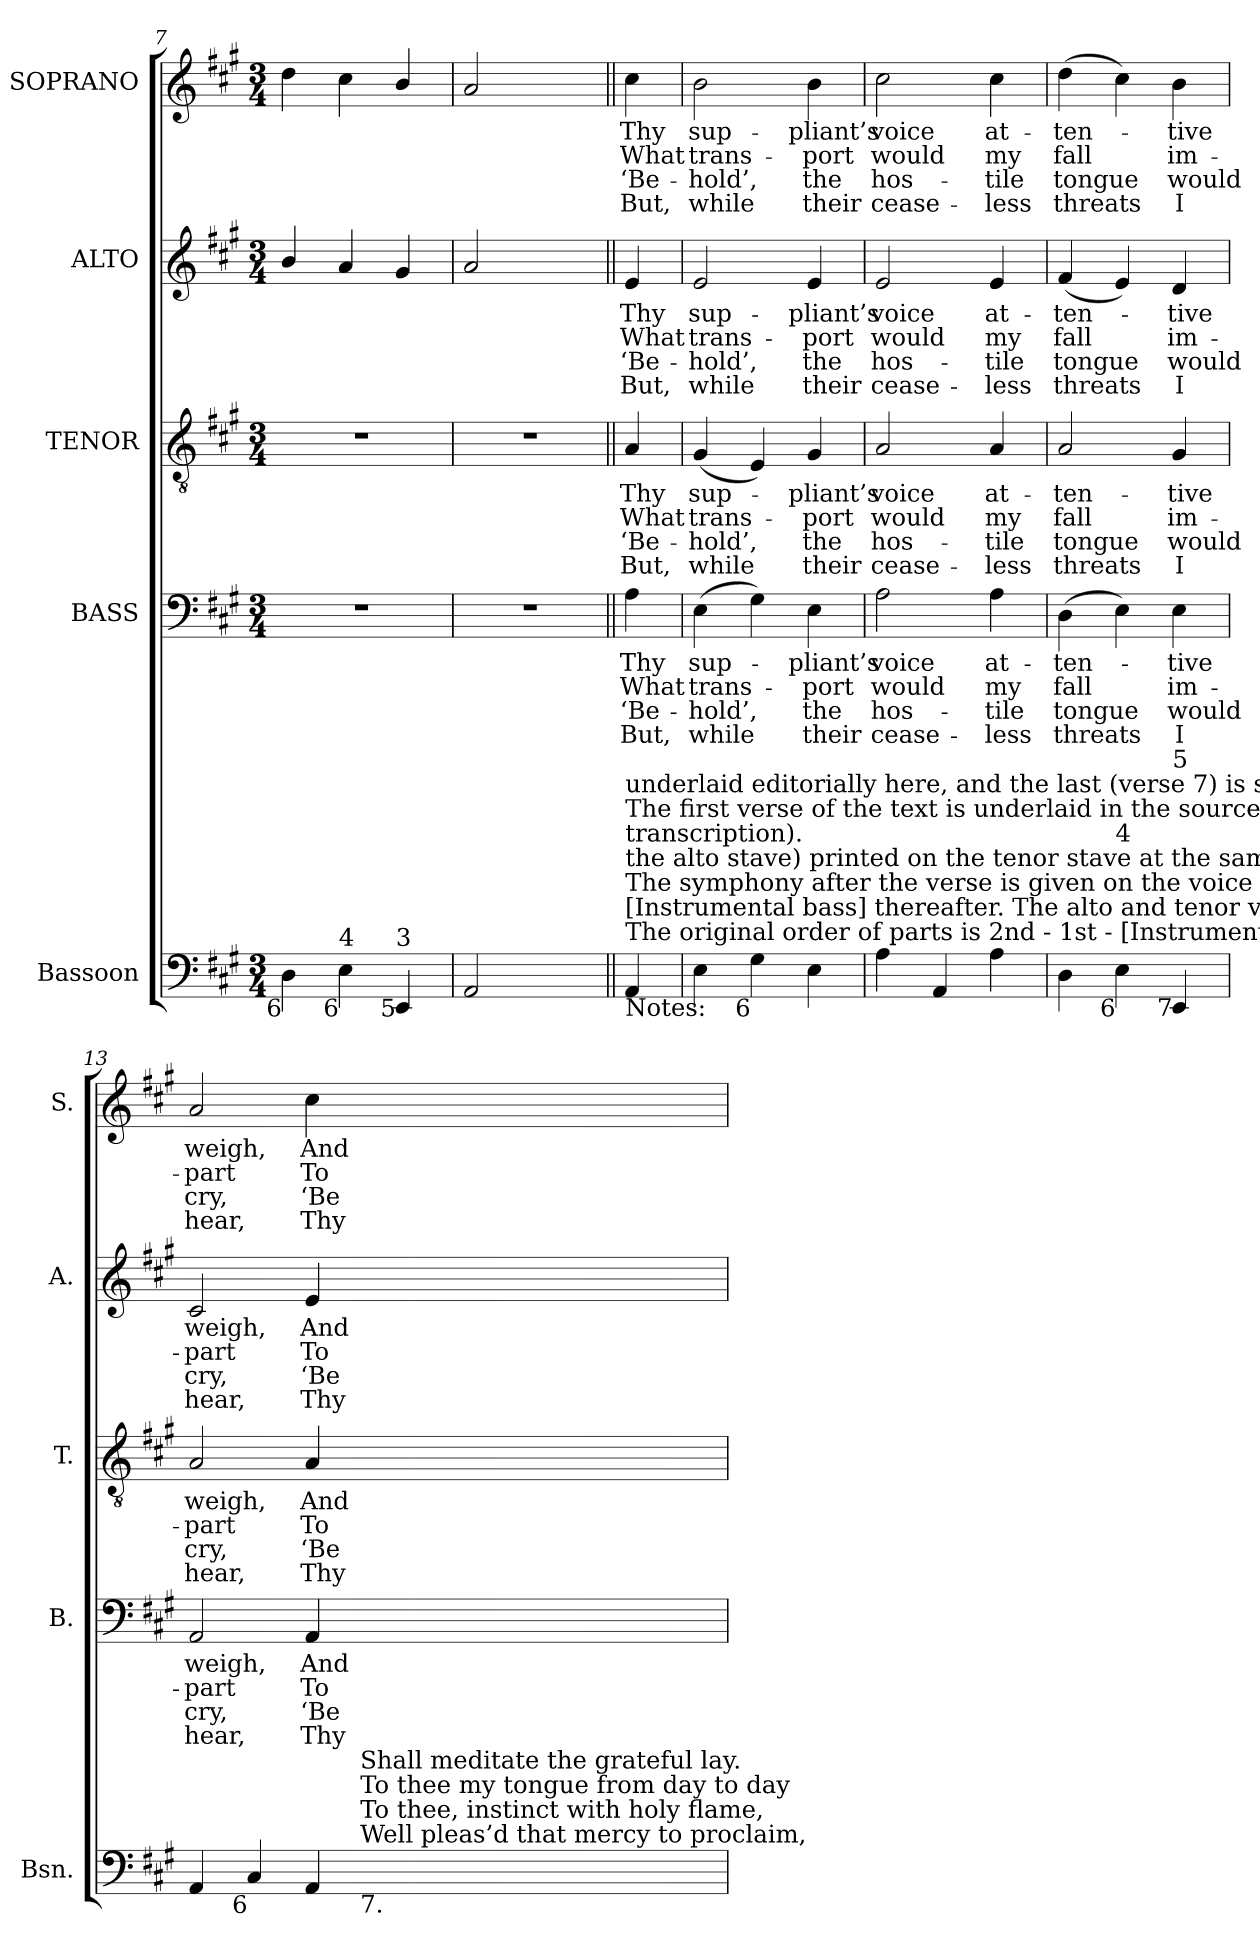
**kern	**kern	**text	**text	**text	**text	**kern	**text	**text	**text	**text	**kern	**text	**text	**text	**text	**kern	**text	**text	**text	**text
*part5	*part4	*part4	*part4	*part4	*part4	*part3	*part3	*part3	*part3	*part3	*part2	*part2	*part2	*part2	*part2	*part1	*part1	*part1	*part1	*part1
*staff5	*staff4	*staff4	*staff4	*staff4	*staff4	*staff3	*staff3	*staff3	*staff3	*staff3	*staff2	*staff2	*staff2	*staff2	*staff2	*staff1	*staff1	*staff1	*staff1	*staff1
*I"Bassoon	*I"BASS	*	*	*	*	*I"TENOR	*	*	*	*	*I"ALTO	*	*	*	*	*I"SOPRANO	*	*	*	*
*I'Bsn.	*I'B.	*	*	*	*	*I'T.	*	*	*	*	*I'A.	*	*	*	*	*I'S.	*	*	*	*
*clefF4	*clefF4	*	*	*	*	*clefGv2	*	*	*	*	*clefG2	*	*	*	*	*clefG2	*	*	*	*
*	*	*	*	*	*	*ITrd7c12	*	*	*	*	*	*	*	*	*	*	*	*	*	*
*k[f#c#g#]	*k[f#c#g#]	*	*	*	*	*k[f#c#g#]	*	*	*	*	*k[f#c#g#]	*	*	*	*	*k[f#c#g#]	*	*	*	*
*A:	*A:	*	*	*	*	*A:	*	*	*	*	*A:	*	*	*	*	*A:	*	*	*	*
*M3/4	*M3/4	*	*	*	*	*M3/4	*	*	*	*	*M3/4	*	*	*	*	*M3/4	*	*	*	*
=7	=7	=7	=7	=7	=7	=7	=7	=7	=7	=7	=7	=7	=7	=7	=7	=7	=7	=7	=7	=7
!LO:TX:b:rj:t=6	!	!	!	!	!	!	!	!	!	!	!	!	!	!	!	!	!	!	!	!
!	!LO:N:vis=1	!	!	!	!	!LO:N:vis=1	!	!	!	!	!	!	!	!	!	!	!	!	!	!
4Di\	2.r	.	.	.	.	2.r	.	.	.	.	4bi/	.	.	.	.	4ddi\	.	.	.	.
!LO:TX:b:rj:t=6	!	!	!	!	!	!	!	!	!	!	!	!	!	!	!	!	!	!	!	!
!LO:TX:t=4	!	!	!	!	!	!	!	!	!	!	!	!	!	!	!	!	!	!	!	!
4Ei\	.	.	.	.	.	.	.	.	.	.	4ai/	.	.	.	.	4cc#i\	.	.	.	.
!LO:TX:b:rj:t=5	!	!	!	!	!	!	!	!	!	!	!	!	!	!	!	!	!	!	!	!
!LO:TX:t=3	!	!	!	!	!	!	!	!	!	!	!	!	!	!	!	!	!	!	!	!
4EEi/	.	.	.	.	.	.	.	.	.	.	4g#i/	.	.	.	.	4bi/	.	.	.	.
=8	=8	=8	=8	=8	=8	=8	=8	=8	=8	=8	=8	=8	=8	=8	=8	=8	=8	=8	=8	=8
!	!LO:N:vis=1	!	!	!	!	!LO:N:vis=1	!	!	!	!	!	!	!	!	!	!	!	!	!	!
2AAi/	2.r	.	.	.	.	2.r	.	.	.	.	2ai/	.	.	.	.	2ai/	.	.	.	.
4ryy	.	.	.	.	.	.	.	.	.	.	4ryy	.	.	.	.	4ryy	.	.	.	.
!!LO:LB:g=z
=9||	=9||	=9||	=9||	=9||	=9||	=9||	=9||	=9||	=9||	=9||	=9||	=9||	=9||	=9||	=9||	=9||	=9||	=9||	=9||	=9||
!	!	!LO:LY:b:color=#000000	!LO:LY:b:color=#000000	!LO:LY:b:color=#000000	!LO:LY:b:color=#000000	!	!	!	!	!	!	!	!	!	!	!	!	!	!	!
!	!	!	!	!	!	!	!LO:LY:b:color=#000000	!LO:LY:b:color=#000000	!LO:LY:b:color=#000000	!LO:LY:b:color=#000000	!	!	!	!	!	!	!	!	!	!
!	!	!	!	!	!	!	!	!	!	!	!	!LO:LY:b:color=#000000	!LO:LY:b:color=#000000	!LO:LY:b:color=#000000	!LO:LY:b:color=#000000	!	!	!	!	!
!LO:TX:b:t=Notes&colon;	!	!	!	!	!	!	!	!	!	!	!	!	!	!	!	!	!	!	!	!
!LO:TX:t=The original order of parts is 2nd - 1st - [Instrumental bass] in the opening symphony, and Tenor - [Alto] - Treble - [Bass] -	!	!	!	!	!	!	!	!	!	!	!	!	!	!	!	!	!	!	!	!
!LO:TX:t=[Instrumental bass] thereafter. The alto and tenor voice parts are given in the treble clef an octave above sounding pitch in the source.	!	!	!	!	!	!	!	!	!	!	!	!	!	!	!	!	!	!	!	!
!LO:TX:t=The symphony after the verse is given on the voice parts in the source, with the second treble-range instrumental part (given here on	!	!	!	!	!	!	!	!	!	!	!	!	!	!	!	!	!	!	!	!
!LO:TX:t=the alto stave) printed on the tenor stave at the same pitch as given in this edition (i.e. this has not been transposed by an octave in	!	!	!	!	!	!	!	!	!	!	!	!	!	!	!	!	!	!	!	!
!LO:TX:t=transcription).	!	!	!	!	!	!	!	!	!	!	!	!	!	!	!	!	!	!	!	!
!LO:TX:t=The first verse of the text is underlaid in the source, with four other verses printed after the music&colon; the first three of these have been	!	!	!	!	!	!	!	!	!	!	!	!	!	!	!	!	!	!	!	!
!LO:TX:t=underlaid editorially here, and the last (verse 7) is shown to the right.	!	!	!	!	!	!	!	!	!	!	!	!	!	!	!	!	!	!	!	!
!	!	!	!	!	!	!	!	!	!	!	!	!	!	!	!	!	!LO:LY:b:color=#000000	!LO:LY:b:color=#000000	!LO:LY:b:color=#000000	!LO:LY:b:color=#000000
4AAi/	4Ai\	Thy	What	‘Be-	-But,	4AAi/	Thy	What	‘Be-	-But,	4ei/	Thy	What	‘Be-	-But,	4cc#i\	Thy	What	‘Be-	-But,
=10	=10	=10	=10	=10	=10	=10	=10	=10	=10	=10	=10	=10	=10	=10	=10	=10	=10	=10	=10	=10
!	!	!LO:LY:b:color=#000000	!LO:LY:b:color=#000000	!LO:LY:b:color=#000000	!LO:LY:b:color=#000000	!	!	!	!	!	!	!	!	!	!	!	!	!	!	!
!	!	!	!	!	!	!	!LO:LY:b:color=#000000	!LO:LY:b:color=#000000	!LO:LY:b:color=#000000	!LO:LY:b:color=#000000	!	!	!	!	!	!	!	!	!	!
!	!	!	!	!	!	!	!	!	!	!	!	!LO:LY:b:color=#000000	!LO:LY:b:color=#000000	!LO:LY:b:color=#000000	!LO:LY:b:color=#000000	!	!	!	!	!
!	!	!	!	!	!	!	!	!	!	!	!	!	!	!	!	!	!LO:LY:b:color=#000000	!LO:LY:b:color=#000000	!LO:LY:b:color=#000000	!LO:LY:b:color=#000000
4Ei\	(4Ei\	sup-	trans-	hold’,	while	(4GG#i/	sup-	trans-	hold’,	while	2ei/	sup-	trans-	hold’,	while	2bi\	sup-	trans-	hold’,	while
!LO:TX:b:rj:t=6	!	!	!	!	!	!	!	!	!	!	!	!	!	!	!	!	!	!	!	!
4G#i\	4G#i\)	.	.	.	.	4EEi/)	.	.	.	.	.	.	.	.	.	.	.	.	.	.
!	!	!LO:LY:b:color=#000000	!LO:LY:b:color=#000000	!LO:LY:b:color=#000000	!LO:LY:b:color=#000000	!	!	!	!	!	!	!	!	!	!	!	!	!	!	!
!	!	!	!	!	!	!	!LO:LY:b:color=#000000	!LO:LY:b:color=#000000	!LO:LY:b:color=#000000	!LO:LY:b:color=#000000	!	!	!	!	!	!	!	!	!	!
!	!	!	!	!	!	!	!	!	!	!	!	!LO:LY:b:color=#000000	!LO:LY:b:color=#000000	!LO:LY:b:color=#000000	!LO:LY:b:color=#000000	!	!	!	!	!
!	!	!	!	!	!	!	!	!	!	!	!	!	!	!	!	!	!LO:LY:b:color=#000000	!LO:LY:b:color=#000000	!LO:LY:b:color=#000000	!LO:LY:b:color=#000000
4Ei\	4Ei\	-pliant’s	-port	the	their	4GG#i/	-pliant’s	-port	the	their	4ei/	-pliant’s	-port	the	their	4bi\	-pliant’s	-port	the	their
=11	=11	=11	=11	=11	=11	=11	=11	=11	=11	=11	=11	=11	=11	=11	=11	=11	=11	=11	=11	=11
!	!	!LO:LY:b:color=#000000	!LO:LY:b:color=#000000	!LO:LY:b:color=#000000	!LO:LY:b:color=#000000	!	!	!	!	!	!	!	!	!	!	!	!	!	!	!
!	!	!	!	!	!	!	!LO:LY:b:color=#000000	!LO:LY:b:color=#000000	!LO:LY:b:color=#000000	!LO:LY:b:color=#000000	!	!	!	!	!	!	!	!	!	!
!	!	!	!	!	!	!	!	!	!	!	!	!LO:LY:b:color=#000000	!LO:LY:b:color=#000000	!LO:LY:b:color=#000000	!LO:LY:b:color=#000000	!	!	!	!	!
!	!	!	!	!	!	!	!	!	!	!	!	!	!	!	!	!	!LO:LY:b:color=#000000	!LO:LY:b:color=#000000	!LO:LY:b:color=#000000	!LO:LY:b:color=#000000
4Ai\	2Ai\	voice	would	hos-	-cease-	2AAi/	voice	would	hos-	-cease-	2ei/	voice	would	hos-	-cease-	2cc#i\	voice	would	hos-	-cease-
4AAi/	.	.	.	.	.	.	.	.	.	.	.	.	.	.	.	.	.	.	.	.
!	!	!LO:LY:b:color=#000000	!LO:LY:b:color=#000000	!LO:LY:b:color=#000000	!LO:LY:b:color=#000000	!	!	!	!	!	!	!	!	!	!	!	!	!	!	!
!	!	!	!	!	!	!	!LO:LY:b:color=#000000	!LO:LY:b:color=#000000	!LO:LY:b:color=#000000	!LO:LY:b:color=#000000	!	!	!	!	!	!	!	!	!	!
!	!	!	!	!	!	!	!	!	!	!	!	!LO:LY:b:color=#000000	!LO:LY:b:color=#000000	!LO:LY:b:color=#000000	!LO:LY:b:color=#000000	!	!	!	!	!
!	!	!	!	!	!	!	!	!	!	!	!	!	!	!	!	!	!LO:LY:b:color=#000000	!LO:LY:b:color=#000000	!LO:LY:b:color=#000000	!LO:LY:b:color=#000000
4Ai\	4Ai\	at-	my	-tile	less	4AAi/	at-	my	-tile	less	4ei/	at-	my	-tile	less	4cc#i\	at-	my	-tile	less
=12	=12	=12	=12	=12	=12	=12	=12	=12	=12	=12	=12	=12	=12	=12	=12	=12	=12	=12	=12	=12
!	!	!LO:LY:b:color=#000000	!LO:LY:b:color=#000000	!LO:LY:b:color=#000000	!LO:LY:b:color=#000000	!	!	!	!	!	!	!	!	!	!	!	!	!	!	!
!	!	!	!	!	!	!	!LO:LY:b:color=#000000	!LO:LY:b:color=#000000	!LO:LY:b:color=#000000	!LO:LY:b:color=#000000	!	!	!	!	!	!	!	!	!	!
!	!	!	!	!	!	!	!	!	!	!	!	!LO:LY:b:color=#000000	!LO:LY:b:color=#000000	!LO:LY:b:color=#000000	!LO:LY:b:color=#000000	!	!	!	!	!
!	!	!	!	!	!	!	!	!	!	!	!	!	!	!	!	!	!LO:LY:b:color=#000000	!LO:LY:b:color=#000000	!LO:LY:b:color=#000000	!LO:LY:b:color=#000000
4Di\	(4Di\	-ten-	fall	tongue	threats	2AAi/	-ten-	fall	tongue	threats	(4f#i/	-ten-	fall	tongue	threats	(4ddi\	-ten-	fall	tongue	threats
!LO:TX:b:rj:t=6	!	!	!	!	!	!	!	!	!	!	!	!	!	!	!	!	!	!	!	!
!LO:TX:t=4	!	!	!	!	!	!	!	!	!	!	!	!	!	!	!	!	!	!	!	!
4Ei\	4Ei\)	.	.	.	.	.	.	.	.	.	4ei/)	.	.	.	.	4cc#i\)	.	.	.	.
!	!	!LO:LY:b:color=#000000	!LO:LY:b:color=#000000	!LO:LY:b:color=#000000	!LO:LY:b:color=#000000	!	!	!	!	!	!	!	!	!	!	!	!	!	!	!
!	!	!	!	!	!	!	!LO:LY:b:color=#000000	!LO:LY:b:color=#000000	!LO:LY:b:color=#000000	!LO:LY:b:color=#000000	!	!	!	!	!	!	!	!	!	!
!	!	!	!	!	!	!	!	!	!	!	!	!LO:LY:b:color=#000000	!LO:LY:b:color=#000000	!LO:LY:b:color=#000000	!LO:LY:b:color=#000000	!	!	!	!	!
!LO:TX:b:rj:t=7	!	!	!	!	!	!	!	!	!	!	!	!	!	!	!	!	!	!	!	!
!LO:TX:t=5	!	!	!	!	!	!	!	!	!	!	!	!	!	!	!	!	!	!	!	!
!	!	!	!	!	!	!	!	!	!	!	!	!	!	!	!	!	!LO:LY:b:color=#000000	!LO:LY:b:color=#000000	!LO:LY:b:color=#000000	!LO:LY:b:color=#000000
4EEi/	4Ei\	-tive	im-	would	I	4GG#i/	-tive	im-	would	I	4di/	-tive	im-	would	I	4bi\	-tive	im-	would	I
=13	=13	=13	=13	=13	=13	=13	=13	=13	=13	=13	=13	=13	=13	=13	=13	=13	=13	=13	=13	=13
!	!	!LO:LY:b:color=#000000	!LO:LY:b:color=#000000	!LO:LY:b:color=#000000	!LO:LY:b:color=#000000	!	!	!	!	!	!	!	!	!	!	!	!	!	!	!
!	!	!	!	!	!	!	!LO:LY:b:color=#000000	!LO:LY:b:color=#000000	!LO:LY:b:color=#000000	!LO:LY:b:color=#000000	!	!	!	!	!	!	!	!	!	!
!	!	!	!	!	!	!	!	!	!	!	!	!LO:LY:b:color=#000000	!LO:LY:b:color=#000000	!LO:LY:b:color=#000000	!LO:LY:b:color=#000000	!	!	!	!	!
!	!	!	!	!	!	!	!	!	!	!	!	!	!	!	!	!	!LO:LY:b:color=#000000	!LO:LY:b:color=#000000	!LO:LY:b:color=#000000	!LO:LY:b:color=#000000
*^	*	*	*	*	*	*	*	*	*	*	*	*	*	*	*	*	*	*	*	*
4AAi/	2ryy	2AAi/	weigh,	-part	cry,	hear,	2AAi/	weigh,	-part	cry,	hear,	2c#i/	weigh,	-part	cry,	hear,	2ai/	weigh,	-part	cry,	hear,
!LO:TX:b:rj:t=6	!	!	!	!	!	!	!	!	!	!	!	!	!	!	!	!	!	!	!	!	!
4C#i/	.	.	.	.	.	.	.	.	.	.	.	.	.	.	.	.	.	.	.	.	.
!	!	!	!LO:LY:b:color=#000000	!LO:LY:b:color=#000000	!LO:LY:b:color=#000000	!LO:LY:b:color=#000000	!	!	!	!	!	!	!	!	!	!	!	!	!	!	!
!	!	!	!	!	!	!	!	!LO:LY:b:color=#000000	!LO:LY:b:color=#000000	!LO:LY:b:color=#000000	!LO:LY:b:color=#000000	!	!	!	!	!	!	!	!	!	!
!	!	!	!	!	!	!	!	!	!	!	!	!	!LO:LY:b:color=#000000	!LO:LY:b:color=#000000	!LO:LY:b:color=#000000	!LO:LY:b:color=#000000	!	!	!	!	!
!	!	!	!	!	!	!	!	!	!	!	!	!	!	!	!	!	!	!LO:LY:b:color=#000000	!LO:LY:b:color=#000000	!LO:LY:b:color=#000000	!LO:LY:b:color=#000000
4AAi/	16ryy	4AAi/	And	To	‘Be-	-Thy	4AAi/	And	To	‘Be-	-Thy	4ei/	And	To	‘Be-	-Thy	4cc#i\	And	To	‘Be-	-Thy
.	32ryy	.	.	.	.	.	.	.	.	.	.	.	.	.	.	.	.	.	.	.	.
.	64ryy	.	.	.	.	.	.	.	.	.	.	.	.	.	.	.	.	.	.	.	.
.	512ryy	.	.	.	.	.	.	.	.	.	.	.	.	.	.	.	.	.	.	.	.
!	!LO:TX:b:t=7.	!	!	!	!	!	!	!	!	!	!	!	!	!	!	!	!	!	!	!	!
!	!LO:TX:t=Well pleas’d that mercy to proclaim,	!	!	!	!	!	!	!	!	!	!	!	!	!	!	!	!	!	!	!	!
!	!LO:TX:t=To thee, instinct with holy flame,	!	!	!	!	!	!	!	!	!	!	!	!	!	!	!	!	!	!	!	!
!	!LO:TX:t=To thee my tongue from day to day	!	!	!	!	!	!	!	!	!	!	!	!	!	!	!	!	!	!	!	!
!	!LO:TX:t=Shall meditate the grateful lay.	!	!	!	!	!	!	!	!	!	!	!	!	!	!	!	!	!	!	!	!
.	8ryy	.	.	.	.	.	.	.	.	.	.	.	.	.	.	.	.	.	.	.	.
.	128..ryy	.	.	.	.	.	.	.	.	.	.	.	.	.	.	.	.	.	.	.	.
*v	*v	*	*	*	*	*	*	*	*	*	*	*	*	*	*	*	*	*	*	*	*
=	=	=	=	=	=	=	=	=	=	=	=	=	=	=	=	=	=	=	=	=
*-	*-	*-	*-	*-	*-	*-	*-	*-	*-	*-	*-	*-	*-	*-	*-	*-	*-	*-	*-	*-
